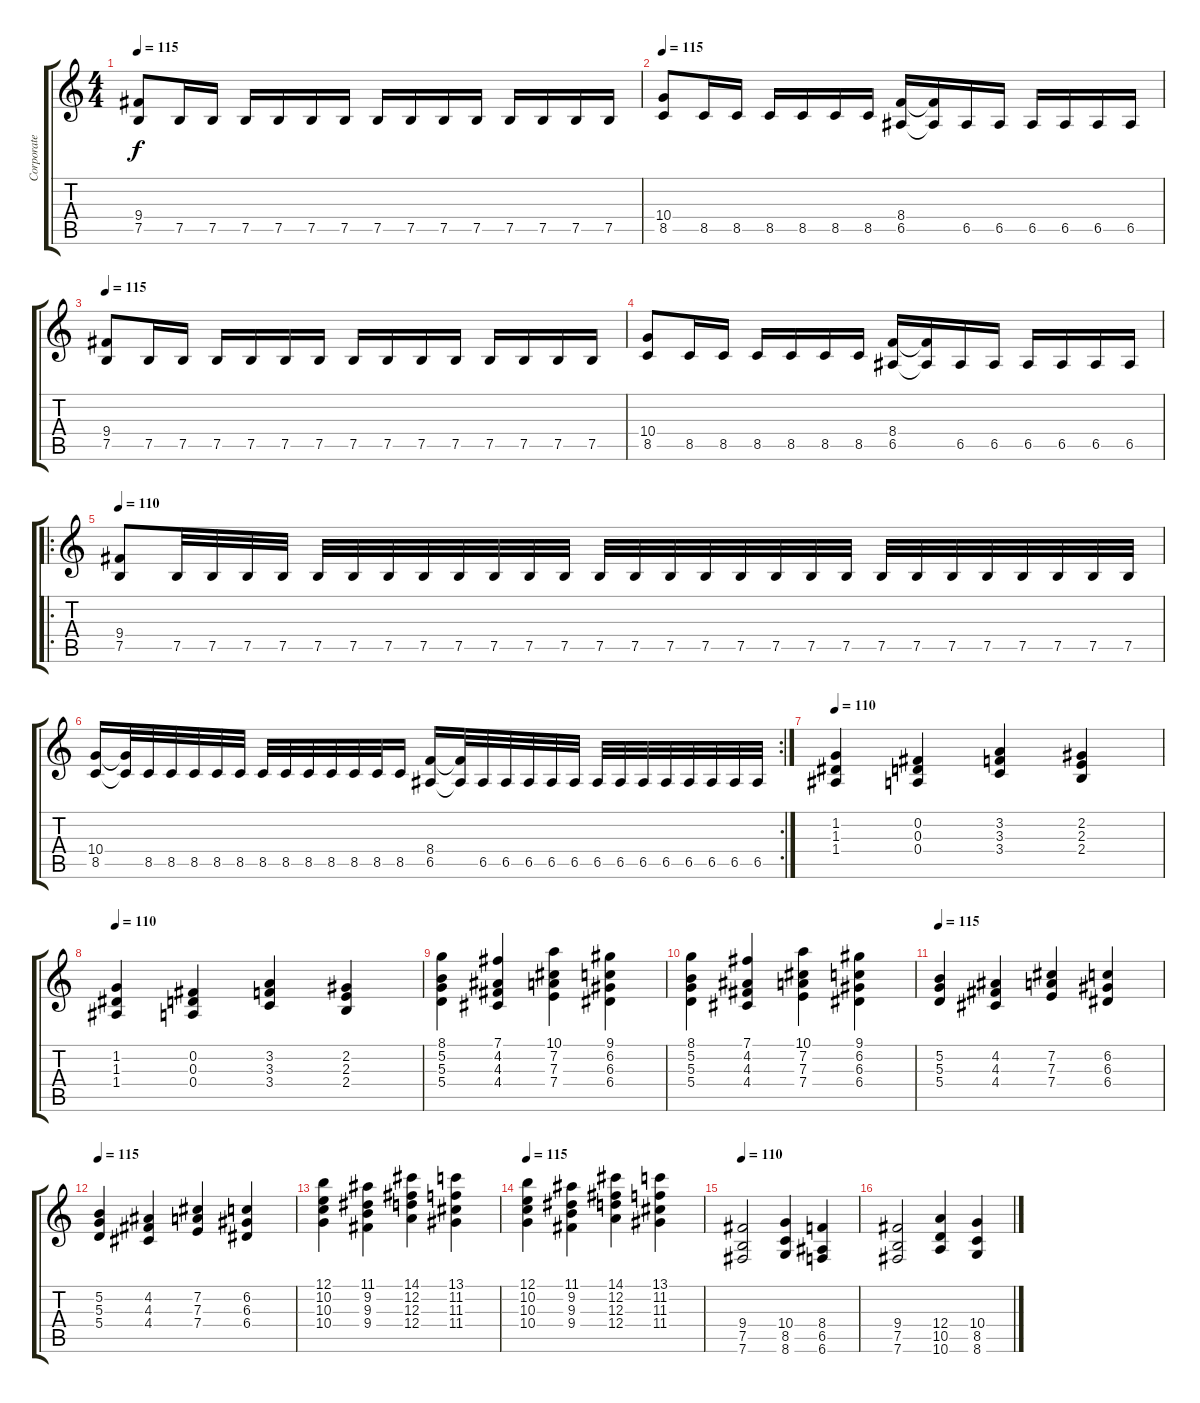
\track ("Corporate Death (L)" "Corporate ") {instrument distortionguitar}
\staff {score tabs}
\tuning (B3 Gb3 D3 A2 E2 B1) {hide}
\ts (4 4)
\tempo 110
\tempo 115
\clef g2
\ks c
(9.4 7.5).8{dy f} 7.5.16 7.5.16 7.5.16 7.5.16 7.5.16 7.5.16 7.5.16 7.5.16 7.5.16 7.5.16 7.5.16 7.5.16 7.5.16 7.5.16 |
\tempo 115
(10.4 8.5).8 8.5.16 8.5.16 8.5.16 8.5.16 8.5.16 8.5.16 (8.4 6.5).16 (8.4{t} 6.5{t}).16 6.5.16 6.5.16 6.5.16 6.5.16 6.5.16 6.5.16 |
\tempo 110
\tempo 115
(9.4 7.5).8 7.5.16 7.5.16 7.5.16 7.5.16 7.5.16 7.5.16 7.5.16 7.5.16 7.5.16 7.5.16 7.5.16 7.5.16 7.5.16 7.5.16 |
(10.4 8.5).8 8.5.16 8.5.16 8.5.16 8.5.16 8.5.16 8.5.16 (8.4 6.5).16 (8.4{t} 6.5{t}).16 6.5.16 6.5.16 6.5.16 6.5.16 6.5.16 6.5.16 |
\ro
\tempo 110
(9.4 7.5).8 7.5.32 7.5.32 7.5.32 7.5.32 7.5.32 7.5.32 7.5.32 7.5.32 7.5.32 7.5.32 7.5.32 7.5.32 7.5.32 7.5.32 7.5.32 7.5.32 7.5.32 7.5.32 7.5.32 7.5.32 7.5.32 7.5.32 7.5.32 7.5.32 7.5.32 7.5.32 7.5.32 7.5.32 |
\rc 2
(10.4 8.5).16 (10.4{t} 8.5{t}).32 8.5.32 8.5.32 8.5.32 8.5.32 8.5.32 8.5.32 8.5.32 8.5.32 8.5.32 8.5.32 8.5.32 8.5.16 (8.4 6.5).16 (8.4{t} 6.5{t}).32 6.5.32 6.5.32 6.5.32 6.5.32 6.5.32 6.5.32 6.5.32 6.5.32 6.5.32 6.5.32 6.5.32 6.5.32 6.5.32 |
\tempo 115
\tempo 110
(1.2 1.3 1.4).4 (0.2 0.3 0.4).4 (3.2 3.3 3.4).4 (2.2 2.3 2.4).4 |
\tempo 110
(1.2 1.3 1.4).4 (0.2 0.3 0.4).4 (3.2 3.3 3.4).4 (2.2 2.3 2.4).4 |
(8.1 5.2 5.3 5.4).4 (7.1 4.2 4.3 4.4).4 (10.1 7.2 7.3 7.4).4 (9.1 6.2 6.3 6.4).4 |
(8.1 5.2 5.3 5.4).4 (7.1 4.2 4.3 4.4).4 (10.1 7.2 7.3 7.4).4 (9.1 6.2 6.3 6.4).4 |
\tempo 115
(5.2 5.3 5.4).4 (4.2 4.3 4.4).4 (7.2 7.3 7.4).4 (6.2 6.3 6.4).4 |
\tempo 115
(5.2 5.3 5.4).4 (4.2 4.3 4.4).4 (7.2 7.3 7.4).4 (6.2 6.3 6.4).4 |
(12.1 10.2 10.3 10.4).4 (11.1 9.2 9.3 9.4).4 (14.1 12.2 12.3 12.4).4 (13.1 11.2 11.3 11.4).4 |
\tempo 115
(12.1 10.2 10.3 10.4).4 (11.1 9.2 9.3 9.4).4 (14.1 12.2 12.3 12.4).4 (13.1 11.2 11.3 11.4).4 |
\tempo 110
(9.4 7.5 7.6).2 (10.4 8.5 8.6).4 (8.4 6.5 6.6).4 |
(9.4 7.5 7.6).2 (12.4 10.5 10.6).4 (10.4 8.5 8.6).4
